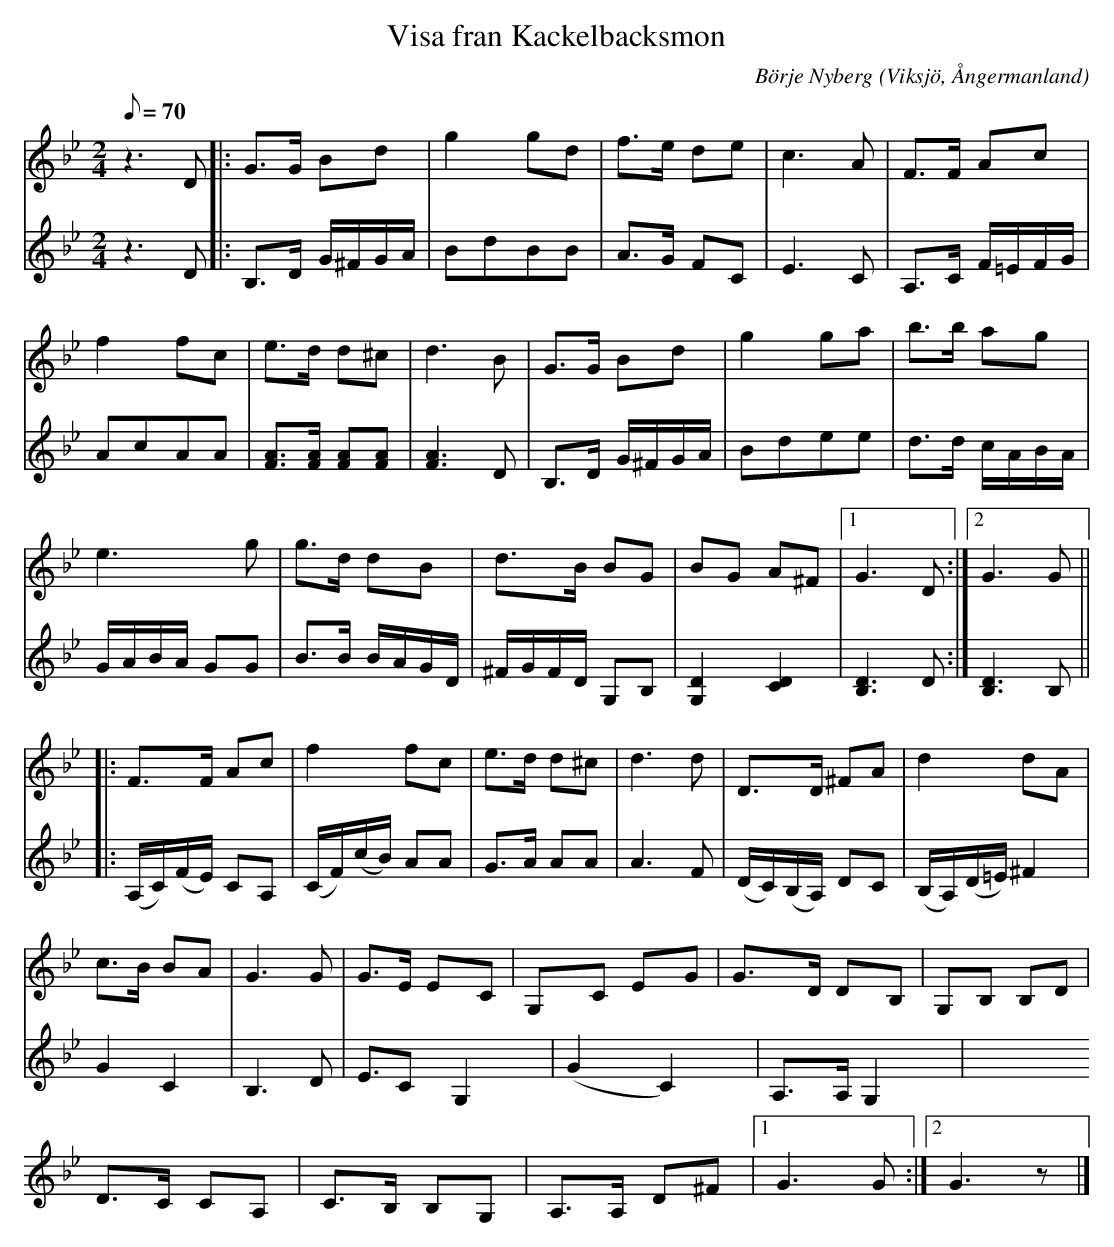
X:1
T:Visa fran Kackelbacksmon
C:Börje Nyberg
O:Viksjö, Ångermanland
M:2/4
L:1/8
Q:70
K:Gm
V:1
z2> D2|: G>G Bd | g2 gd | f>e de | c2>A2 | F>F Ac |
f2 fc | e>d d^c | d2>B2 | G>G Bd |g2 ga | b>b ag |
e2> g2 | g>d dB |d>B BG |BG A^F |1 G2> D2 :|2 G2> G2 ||
|: F>F Ac | f2 fc | e>d d^c | d2>d2 | D>D ^FA | d2 dA |
c>B BA |G2> G2 | G>E EC | G,C EG | G>D DB, | G,B, B,D |
D>C CA, | C>B, B,G, | A,>A, D^F |1 G2> G2 :|2 G2> z2 |]
V:2
z2> D2 |: B,>D G/2^F/2G/2A/2 | BdBB | A>G FC | E2>C2 | A,>C F/2=E/2F/2G/2 |
AcAA | [AF]>[AF] [AF][AF] | [A2F2]> D2 | B,>D G/2^F/2G/2A/2 | Bdee | d>d c/2A/2B/2A/2 |
G/2A/2B/2A/2 GG | B>B B/2A/2G/2D/2 | ^F/2G/2F/2D/2 G,B, | [G,2D2] [C2D2] | [D2B,2]> D2 :| [D2B,2]> B,2 ||
|: (A,/2C/2)(F/2E/2) CA, | (C/2F/2)(c/2B/2) AA | G>A AA | A2> F2 | (D/2C/2)(B,/2A,/2) DC | (B,/2A,/2)(D/2=E/2) ^F2 |
G2 C2 | B,2> D2 | E>C2 G,2, |(G2C2) |A,>A, G,2 |
